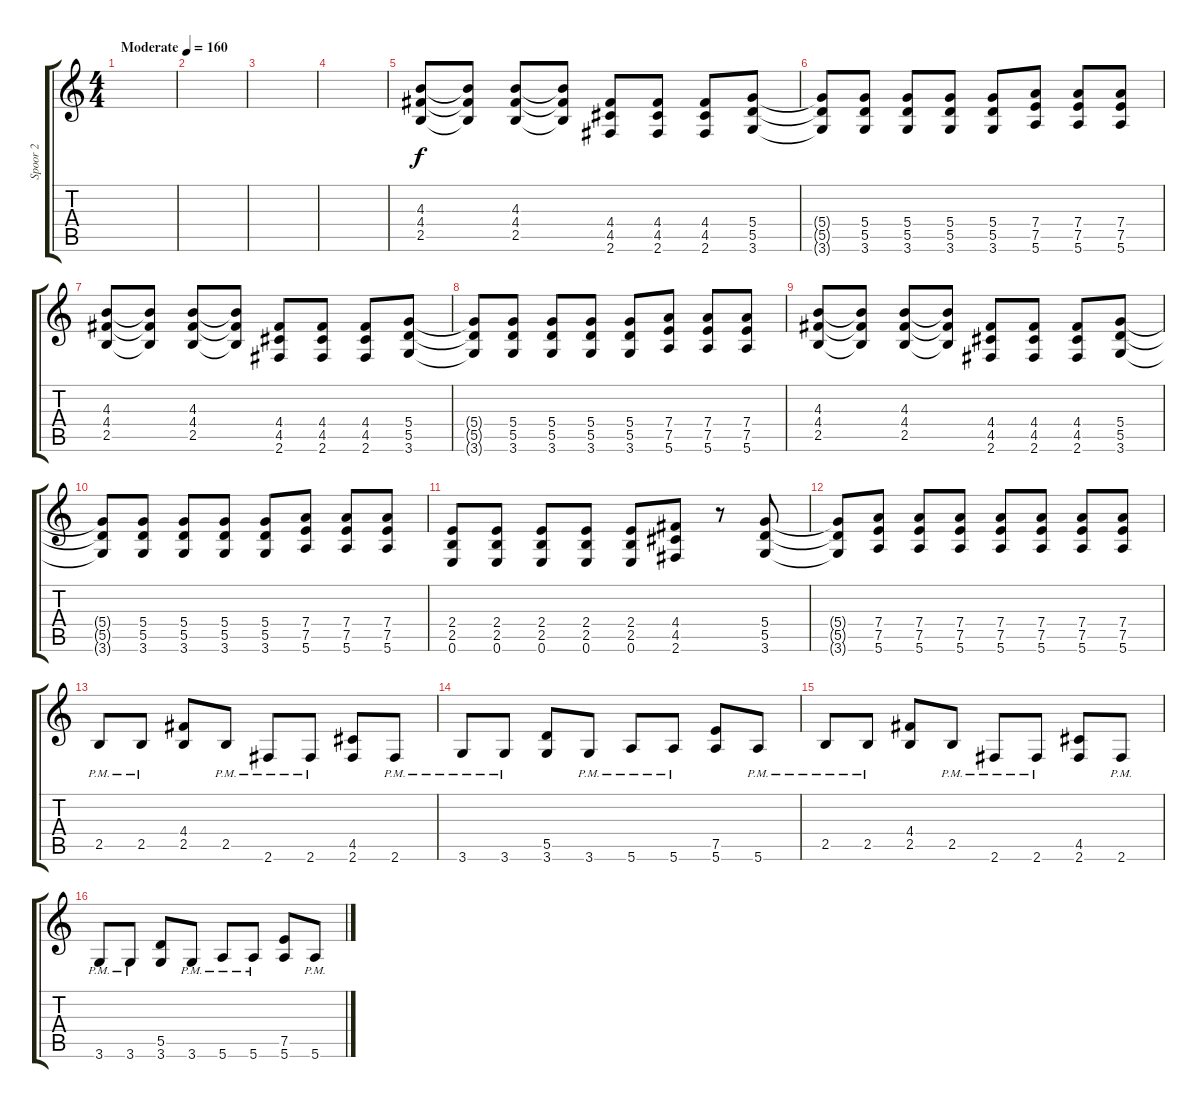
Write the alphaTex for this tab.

\track ("Spoor 2" "Spoor 2") {instrument distortionguitar}
\staff {score tabs}
\tuning (E4 B3 G3 D3 A2 E2) {hide}
\ts (4 4)
\tempo (160 "Moderate")
\clef g2
\ks c
|
|
|
|
(4.3 4.4 2.5).8 (4.3{t} 4.4{t} 2.5{t}).8 (4.3 4.4 2.5).8 (4.3{t} 4.4{t} 2.5{t}).8 (4.4 4.5 2.6).8 (4.4 4.5 2.6).8 (4.4 4.5 2.6).8 (5.4 5.5 3.6).8 |
(5.4{t} 5.5{t} 3.6{t}).8 (5.4 5.5 3.6).8 (5.4 5.5 3.6).8 (5.4 5.5 3.6).8 (5.4 5.5 3.6).8 (7.4 7.5 5.6).8 (7.4 7.5 5.6).8 (7.4 7.5 5.6).8 |
(4.3 4.4 2.5).8 (4.3{t} 4.4{t} 2.5{t}).8 (4.3 4.4 2.5).8 (4.3{t} 4.4{t} 2.5{t}).8 (4.4 4.5 2.6).8 (4.4 4.5 2.6).8 (4.4 4.5 2.6).8 (5.4 5.5 3.6).8 |
(5.4{t} 5.5{t} 3.6{t}).8 (5.4 5.5 3.6).8 (5.4 5.5 3.6).8 (5.4 5.5 3.6).8 (5.4 5.5 3.6).8 (7.4 7.5 5.6).8 (7.4 7.5 5.6).8 (7.4 7.5 5.6).8 |
(4.3 4.4 2.5).8 (4.3{t} 4.4{t} 2.5{t}).8 (4.3 4.4 2.5).8 (4.3{t} 4.4{t} 2.5{t}).8 (4.4 4.5 2.6).8 (4.4 4.5 2.6).8 (4.4 4.5 2.6).8 (5.4 5.5 3.6).8 |
(5.4{t} 5.5{t} 3.6{t}).8 (5.4 5.5 3.6).8 (5.4 5.5 3.6).8 (5.4 5.5 3.6).8 (5.4 5.5 3.6).8 (7.4 7.5 5.6).8 (7.4 7.5 5.6).8 (7.4 7.5 5.6).8 |
(2.4 2.5 0.6).8 (2.4 2.5 0.6).8 (2.4 2.5 0.6).8 (2.4 2.5 0.6).8 (2.4 2.5 0.6).8 (4.4 4.5 2.6).8 r.8 (5.4 5.5 3.6).8 |
(5.4{t} 5.5{t} 3.6{t}).8 (7.4 7.5 5.6).8 (7.4 7.5 5.6).8 (7.4 7.5 5.6).8 (7.4 7.5 5.6).8 (7.4 7.5 5.6).8 (7.4 7.5 5.6).8 (7.4 7.5 5.6).8 |
2.5{pm}.8 2.5{pm}.8 (4.4 2.5).8 2.5{pm}.8 2.6{pm}.8 2.6{pm}.8 (4.5 2.6).8 2.6{pm}.8 |
3.6{pm}.8 3.6{pm}.8 (5.5 3.6).8 3.6{pm}.8 5.6{pm}.8 5.6{pm}.8 (7.5 5.6).8 5.6{pm}.8 |
2.5{pm}.8 2.5{pm}.8 (4.4 2.5).8 2.5{pm}.8 2.6{pm}.8 2.6{pm}.8 (4.5 2.6).8 2.6{pm}.8 |
3.6{pm}.8 3.6{pm}.8 (5.5 3.6).8 3.6{pm}.8 5.6{pm}.8 5.6{pm}.8 (7.5 5.6).8 5.6{pm}.8
